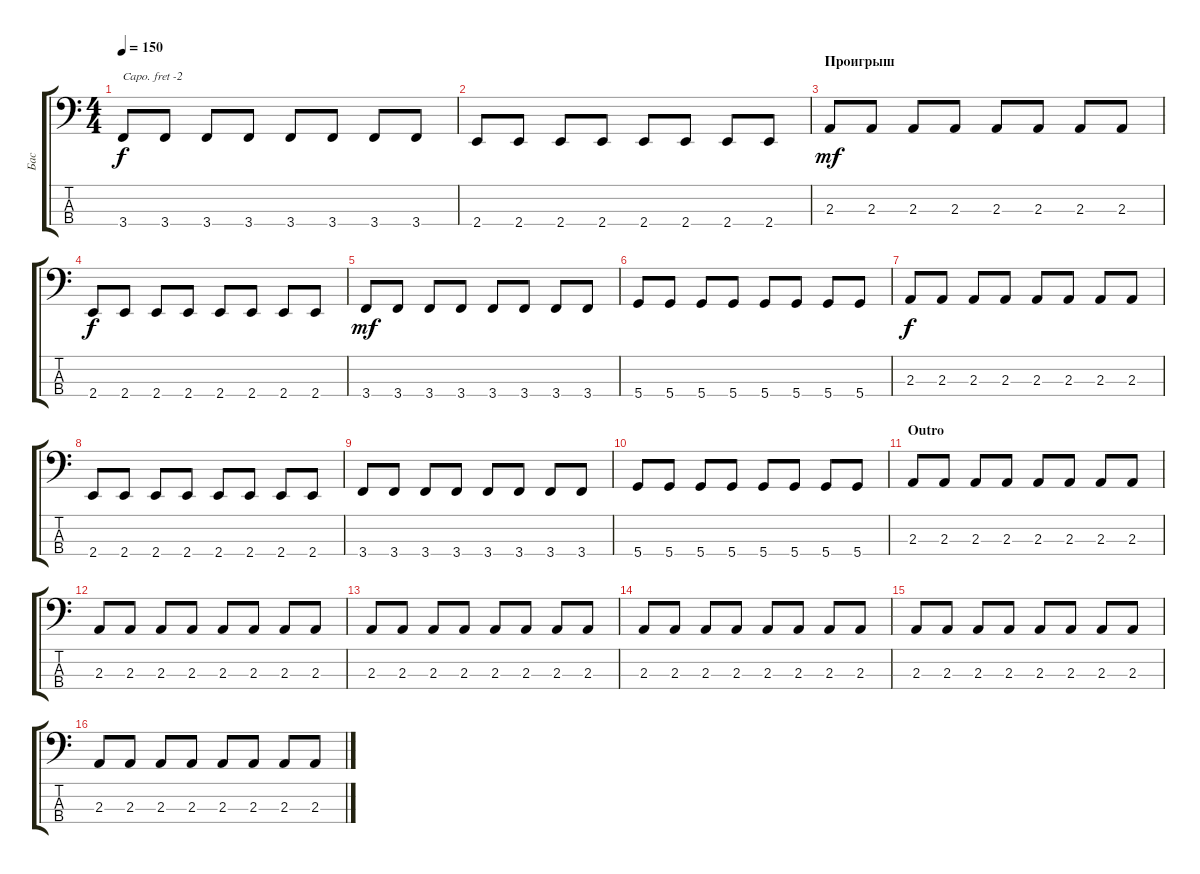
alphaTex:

\track ("Бас" "Бас") {instrument electricbasspick}
\staff {score tabs}
\capo -2
\tuning (G2 D2 A1 E1) {hide}
\ts (4 4)
\tempo 150
\clef f4
\ks c
3.4.8{dy f} 3.4.8 3.4.8 3.4.8 3.4.8 3.4.8 3.4.8 3.4.8 |
2.4.8 2.4.8 2.4.8 2.4.8 2.4.8 2.4.8 2.4.8 2.4.8 |
\section ("" "Проигрыш")
2.3.8{dy mf} 2.3.8 2.3.8 2.3.8 2.3.8 2.3.8 2.3.8 2.3.8 |
2.4.8{dy f} 2.4.8 2.4.8 2.4.8 2.4.8 2.4.8 2.4.8 2.4.8 |
3.4.8{dy mf} 3.4.8 3.4.8 3.4.8 3.4.8 3.4.8 3.4.8 3.4.8 |
5.4.8 5.4.8 5.4.8 5.4.8 5.4.8 5.4.8 5.4.8 5.4.8 |
2.3.8{dy f} 2.3.8 2.3.8 2.3.8 2.3.8 2.3.8 2.3.8 2.3.8 |
2.4.8 2.4.8 2.4.8 2.4.8 2.4.8 2.4.8 2.4.8 2.4.8 |
3.4.8 3.4.8 3.4.8 3.4.8 3.4.8 3.4.8 3.4.8 3.4.8 |
5.4.8 5.4.8 5.4.8 5.4.8 5.4.8 5.4.8 5.4.8 5.4.8 |
\section ("" "Outro")
2.3.8 2.3.8 2.3.8 2.3.8 2.3.8 2.3.8 2.3.8 2.3.8 |
2.3.8 2.3.8 2.3.8 2.3.8 2.3.8 2.3.8 2.3.8 2.3.8 |
2.3.8 2.3.8 2.3.8 2.3.8 2.3.8 2.3.8 2.3.8 2.3.8 |
2.3.8 2.3.8 2.3.8 2.3.8 2.3.8 2.3.8 2.3.8 2.3.8 |
2.3.8 2.3.8 2.3.8 2.3.8 2.3.8 2.3.8 2.3.8 2.3.8 |
2.3.8 2.3.8 2.3.8 2.3.8 2.3.8 2.3.8 2.3.8 2.3.8
